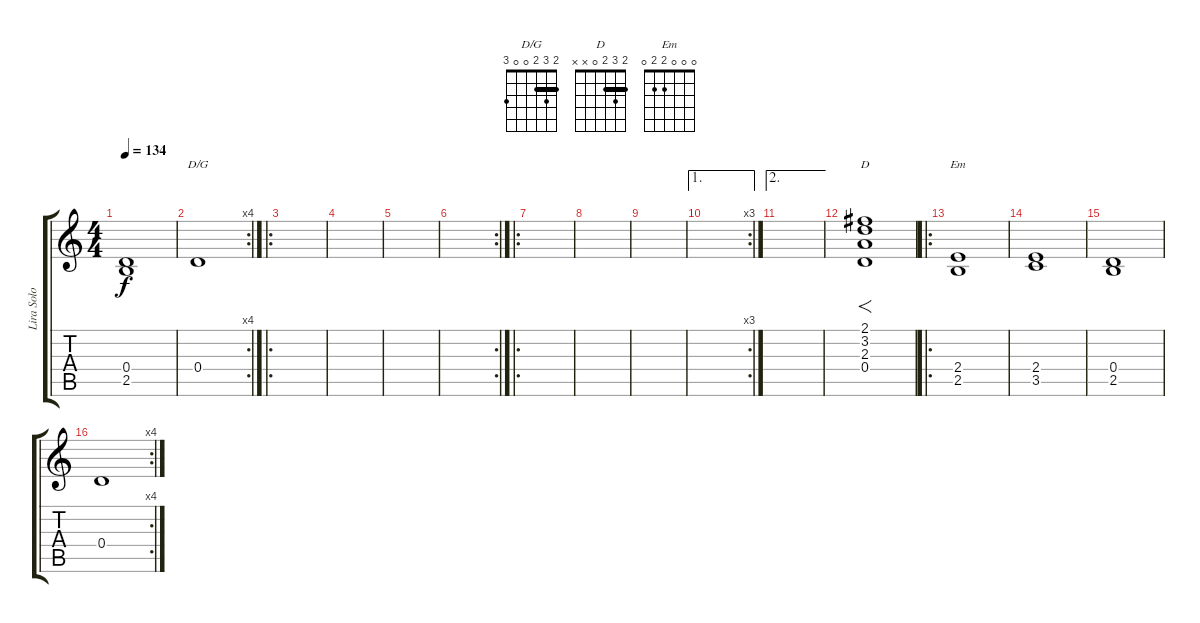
\track ("Lira Solo" "Lira Solo") {instrument overdrivenguitar}
\staff {score tabs}
\tuning (E4 B3 G3 D3 A2 E2) {hide}
\chord ("D/G" 2 3 2 0 0 3) {barre 2}
\chord ("D" 2 3 2 0 x x) {barre 2}
\chord ("Em" 0 0 0 2 2 0)
\ts (4 4)
\tempo 134
\clef g2
\ks c
(0.4 2.5).1{dy f} |
\rc 4
0.4.1{ch "D/G"} |
\ro
|
|
|
\rc 2
|
\ro
|
|
|
\ae 1
\rc 3
|
\ae 2
|
(2.1 3.2 2.3 0.4).1{f ch "D"} |
\ro
(2.4 2.5).1{ch "Em"} |
(2.4 3.5).1 |
(0.4 2.5).1 |
\rc 4
0.4.1
